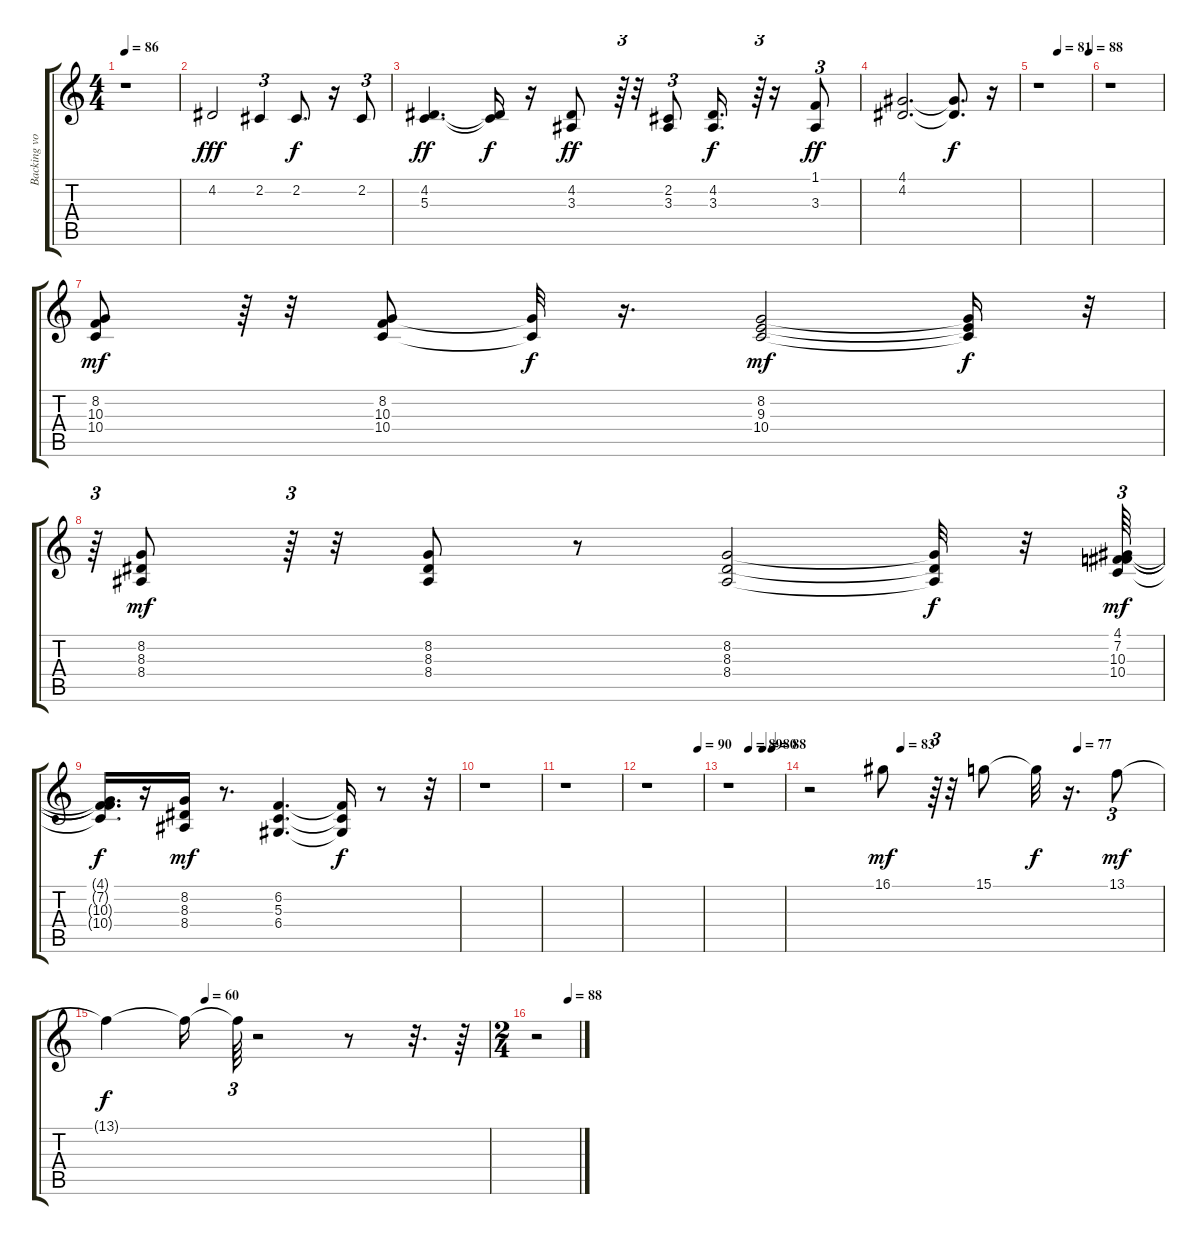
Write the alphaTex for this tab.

\track ("Backing vocals" "Backing vo") {instrument choiraahs}
\staff {score tabs}
\tuning (E4 B3 G3 D3 A2 E2) {hide}
\ts (4 4)
\tempo 86
\clef g2
\ks c
r.1{dy f} |
4.2.2{dy fff} 2.2.4{tu (3 2)} 2.2.8{d dy f} r.16 2.2.8{tu (3 2)} |
(4.2 5.3).4{d dy ff} (4.2{t} 5.3{t}).16{dy f} r.16 (4.2 3.3).8{dy ff} r.64{tu (3 2)} r.32 (2.2 3.3).8{tu (3 2)} (4.2 3.3).16{d dy f} r.64{tu (3 2)} r.16 (1.1 3.3).8{tu (3 2) dy ff} |
(4.1 4.2).2{d} (4.1{t} 4.2{t}).8{d dy f} r.16 |
\tempo (81 0.375)
\tempo (88 0.96875)
r.1 |
r.1 |
(8.2 10.3 10.4).8{dy mf} r.64{tu (3 2)} r.32 (8.2 10.3 10.4).8 (8.2{t} 10.4{t}).32{dy f} r.16{d} (8.2 9.3 10.4).2{dy mf} (8.2{t} 9.3{t} 10.4{t}).16{dy f} r.32{tu (3 2)} |
r.64{tu (3 2)} (8.2 8.3 8.4).8{dy mf} r.64{tu (3 2)} r.32 (8.2 8.3 8.4).8 r.8 (8.2 8.3 8.4).2 (8.2{t} 8.3{t} 8.4{t}).32{dy f} r.32 (4.1 7.2 10.3 10.4).64{tu (3 2) dy mf} |
(4.1{t} 7.2{t} 10.3{t} 10.4{t}).16{d dy f} r.16 (8.2 8.3 8.4).16{dy mf} r.8{d} (6.2 5.3 6.4).4{d} (6.2{t} 5.3{t} 6.4{t}).16{dy f} r.8 r.32 |
r.1 |
r.1 |
\tempo (90 0.9166666666666666)
r.1 |
\tempo (89 0.375)
\tempo (80 0.625)
\tempo (88 0.7916666666666666)
r.1 |
\tempo (83 0.2604166666666667)
\tempo (77 0.7604166666666666)
r.2 16.1.8{dy mf} r.64{tu (3 2)} r.32 15.1.8 15.1{t}.32{dy f} r.16{d} 13.1.8{tu (3 2) dy mf} |
\tempo (60 0.2604166666666667)
13.1{t}.4{dy f} 13.1{t}.16 13.1{t}.64{tu (3 2)} r.2 r.8 r.32{d} r.64 |
\ts (2 4)
\tempo (88 0.75)
r.2
